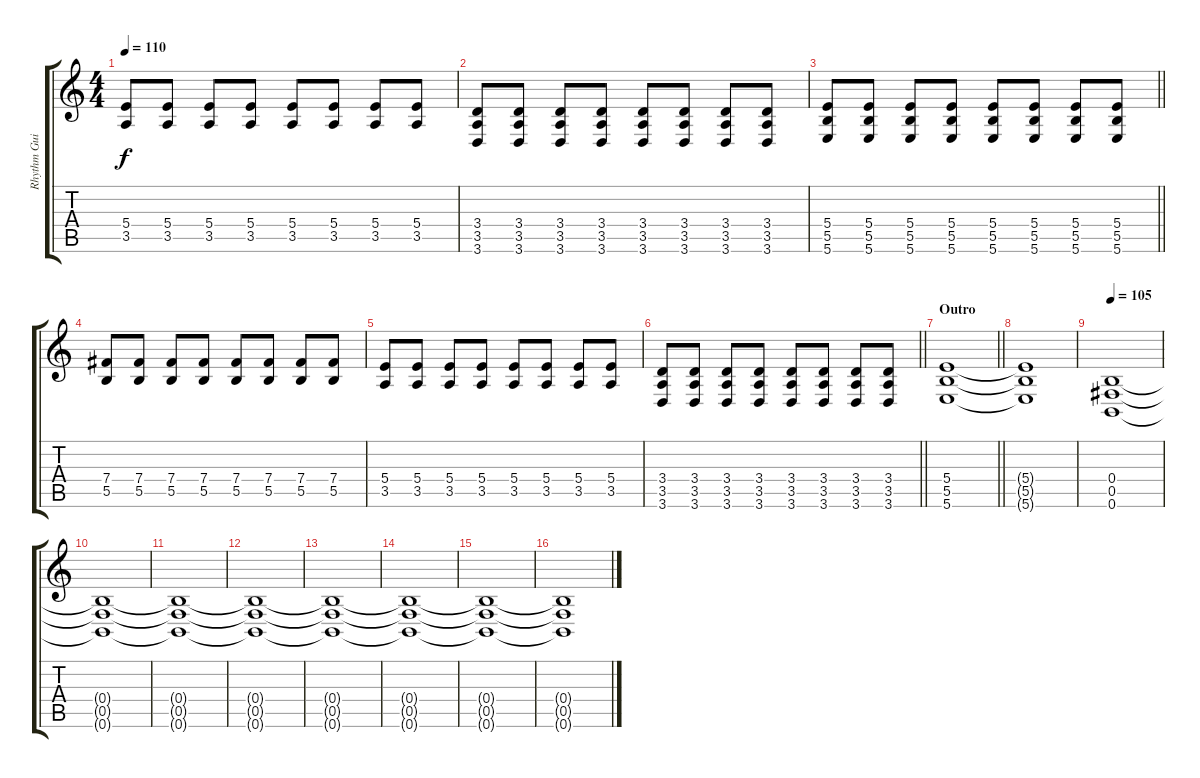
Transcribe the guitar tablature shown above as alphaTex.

\track ("Rhythm Guitar" "Rhythm Gui") {instrument electricguitarclean}
\staff {score tabs}
\tuning (Db4 Ab3 E3 B2 Gb2 B1) {hide}
\ts (4 4)
\tempo 110
\clef g2
\ks c
(5.4 3.5).8{dy f} (5.4 3.5).8 (5.4 3.5).8 (5.4 3.5).8 (5.4 3.5).8 (5.4 3.5).8 (5.4 3.5).8 (5.4 3.5).8 |
(3.4 3.5 3.6).8 (3.4 3.5 3.6).8 (3.4 3.5 3.6).8 (3.4 3.5 3.6).8 (3.4 3.5 3.6).8 (3.4 3.5 3.6).8 (3.4 3.5 3.6).8 (3.4 3.5 3.6).8 |
\barLineRight lightlight
(5.4 5.5 5.6).8 (5.4 5.5 5.6).8 (5.4 5.5 5.6).8 (5.4 5.5 5.6).8 (5.4 5.5 5.6).8 (5.4 5.5 5.6).8 (5.4 5.5 5.6).8 (5.4 5.5 5.6).8 |
(7.4 5.5).8 (7.4 5.5).8 (7.4 5.5).8 (7.4 5.5).8 (7.4 5.5).8 (7.4 5.5).8 (7.4 5.5).8 (7.4 5.5).8 |
(5.4 3.5).8 (5.4 3.5).8 (5.4 3.5).8 (5.4 3.5).8 (5.4 3.5).8 (5.4 3.5).8 (5.4 3.5).8 (5.4 3.5).8 |
\barLineRight lightlight
(3.4 3.5 3.6).8 (3.4 3.5 3.6).8 (3.4 3.5 3.6).8 (3.4 3.5 3.6).8 (3.4 3.5 3.6).8 (3.4 3.5 3.6).8 (3.4 3.5 3.6).8 (3.4 3.5 3.6).8 |
\section ("" "Outro")
\barLineRight lightlight
(5.4 5.5 5.6).1 |
(5.4{t} 5.5{t} 5.6{t}).1 |
\tempo 105
(0.4 0.5 0.6).1 |
(0.4{t} 0.5{t} 0.6{t}).1 |
(0.4{t} 0.5{t} 0.6{t}).1 |
(0.4{t} 0.5{t} 0.6{t}).1{volume 0} |
(0.4{t} 0.5{t} 0.6{t}).1 |
(0.4{t} 0.5{t} 0.6{t}).1 |
(0.4{t} 0.5{t} 0.6{t}).1 |
(0.4{t} 0.5{t} 0.6{t}).1
